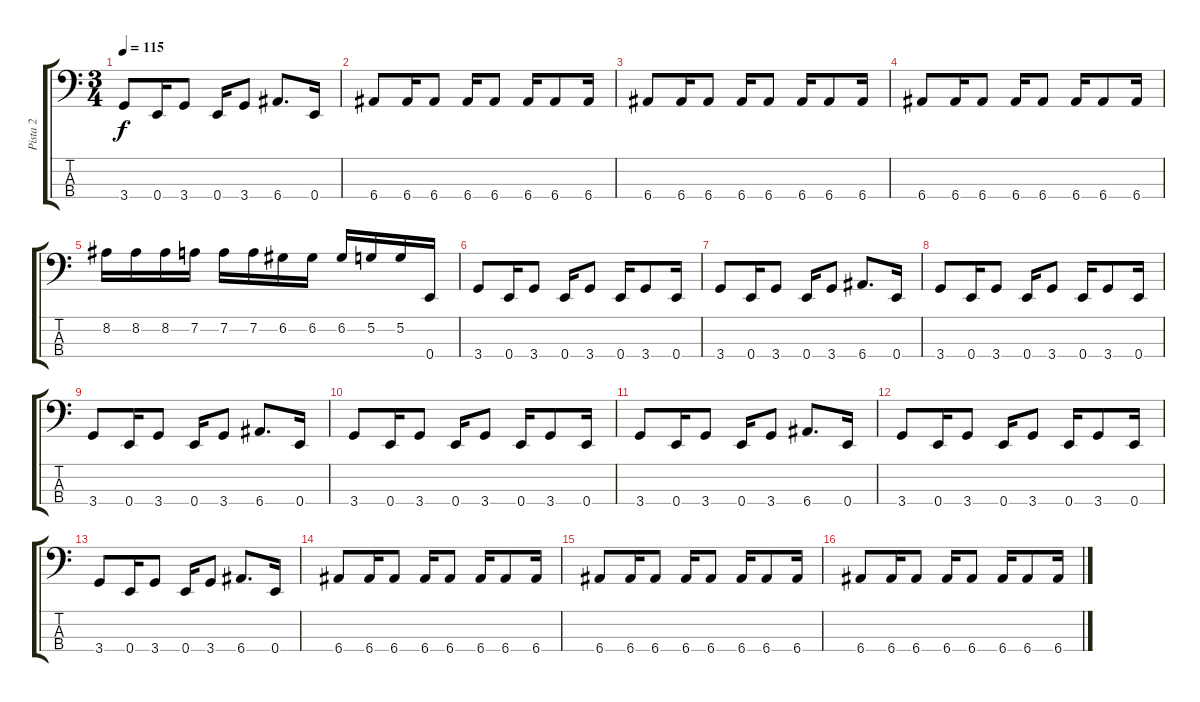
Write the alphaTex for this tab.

\track ("Pista 2" "Pista 2") {instrument electricbasspick}
\staff {score tabs}
\tuning (G2 D2 A1 E1) {hide}
\ts (3 4)
\tempo 115
\clef f4
\ks c
3.4.8{dy f} 0.4.16 3.4.8 0.4.16 3.4.8 6.4.8{d} 0.4.16 |
6.4.8 6.4.16 6.4.8 6.4.16 6.4.8 6.4.16 6.4.8 6.4.16 |
6.4.8 6.4.16 6.4.8 6.4.16 6.4.8 6.4.16 6.4.8 6.4.16 |
6.4.8 6.4.16 6.4.8 6.4.16 6.4.8 6.4.16 6.4.8 6.4.16 |
8.2.16 8.2.16 8.2.16 7.2.16 7.2.16 7.2.16 6.2.16 6.2.16 6.2.16 5.2.16 5.2.16 0.4.16 |
3.4.8 0.4.16 3.4.8 0.4.16 3.4.8 0.4.16 3.4.8 0.4.16 |
3.4.8 0.4.16 3.4.8 0.4.16 3.4.8 6.4.8{d} 0.4.16 |
3.4.8 0.4.16 3.4.8 0.4.16 3.4.8 0.4.16 3.4.8 0.4.16 |
3.4.8 0.4.16 3.4.8 0.4.16 3.4.8 6.4.8{d} 0.4.16 |
3.4.8 0.4.16 3.4.8 0.4.16 3.4.8 0.4.16 3.4.8 0.4.16 |
3.4.8 0.4.16 3.4.8 0.4.16 3.4.8 6.4.8{d} 0.4.16 |
3.4.8 0.4.16 3.4.8 0.4.16 3.4.8 0.4.16 3.4.8 0.4.16 |
3.4.8 0.4.16 3.4.8 0.4.16 3.4.8 6.4.8{d} 0.4.16 |
6.4.8 6.4.16 6.4.8 6.4.16 6.4.8 6.4.16 6.4.8 6.4.16 |
6.4.8 6.4.16 6.4.8 6.4.16 6.4.8 6.4.16 6.4.8 6.4.16 |
6.4.8 6.4.16 6.4.8 6.4.16 6.4.8 6.4.16 6.4.8 6.4.16
